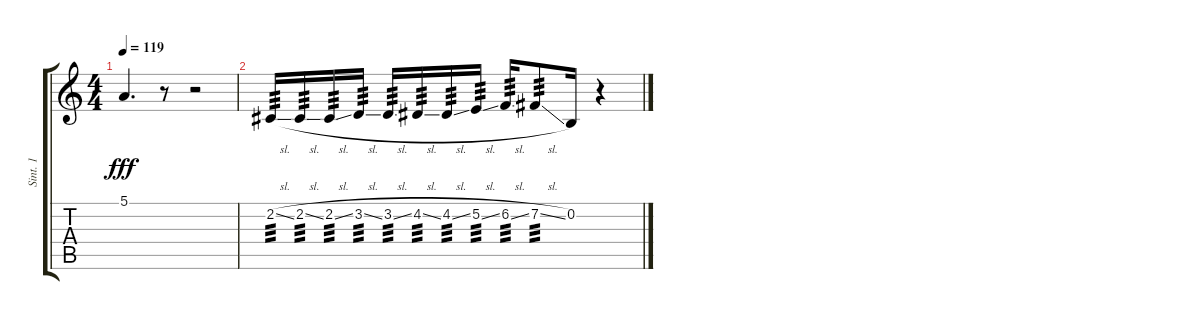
\track ("Sint. 1" "Sint. 1") {instrument lead8bassandlead}
\staff {score tabs}
\tuning (E4 B3 G3 D3 A2 E2) {hide}
\ts (4 4)
\tempo 119
\clef g2
\ks c
5.1.4{d dy fff instrument lead6voice} r.8 r.2 |
2.2{sl}.16{tp 3 volume 10 balance 4 instrument lead1square} 2.2{sl}.16{tp 3} 2.2{sl}.16{tp 3} 3.2{sl}.16{tp 3} 3.2{sl}.16{tp 3} 4.2{sl}.16{tp 3} 4.2{sl}.16{tp 3} 5.2{sl}.16{tp 3} 6.2{sl}.16{tp 3} 7.2{sl}.8{tp 3} 0.2.16 r.4
